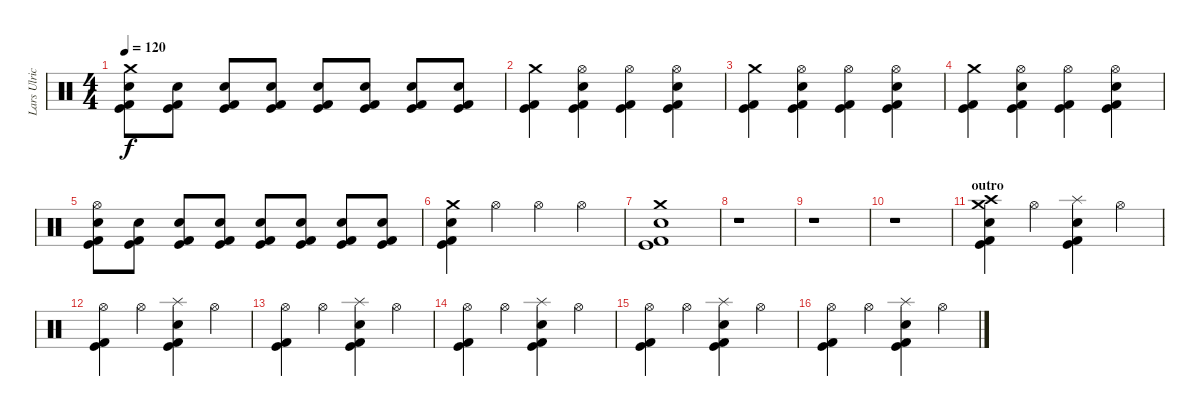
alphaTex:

\track ("Lars Ulrich" "Lars Ulric") {instrument percussion}
\staff {score}
\articulation defaults
\ts (4 4)
\tempo 120
\clef neutral
\ks c
("Crash medium (hit)" "Snare (hit) 2" "Kick (hit) 2" "Kick (hit)").8{dy f} ("Snare (hit) 2" "Kick (hit) 2" "Kick (hit)").8 ("Snare (hit) 2" "Kick (hit) 2" "Kick (hit)").8 ("Snare (hit) 2" "Kick (hit) 2" "Kick (hit)").8 ("Snare (hit) 2" "Kick (hit) 2" "Kick (hit)").8 ("Snare (hit) 2" "Kick (hit) 2" "Kick (hit)").8 ("Snare (hit) 2" "Kick (hit) 2" "Kick (hit)").8 ("Snare (hit) 2" "Kick (hit) 2" "Kick (hit)").8 |
("Crash medium (hit)" "Kick (hit) 2" "Kick (hit)").4 ("Hi-Hat (open)" "Snare (hit) 2" "Kick (hit) 2" "Kick (hit)").4 ("Hi-Hat (open)" "Kick (hit) 2" "Kick (hit)").4 ("Hi-Hat (open)" "Snare (hit) 2" "Kick (hit) 2" "Kick (hit)").4 |
("Crash medium (hit)" "Kick (hit) 2" "Kick (hit)").4 ("Hi-Hat (open)" "Snare (hit) 2" "Kick (hit) 2" "Kick (hit)").4 ("Hi-Hat (open)" "Kick (hit) 2" "Kick (hit)").4 ("Hi-Hat (open)" "Snare (hit) 2" "Kick (hit) 2" "Kick (hit)").4 |
("Crash medium (hit)" "Kick (hit) 2" "Kick (hit)").4 ("Hi-Hat (open)" "Snare (hit) 2" "Kick (hit) 2" "Kick (hit)").4 ("Hi-Hat (open)" "Kick (hit) 2" "Kick (hit)").4 ("Hi-Hat (open)" "Snare (hit) 2" "Kick (hit) 2" "Kick (hit)").4 |
("Hi-Hat (open)" "Snare (hit) 2" "Kick (hit) 2" "Kick (hit)").8 ("Snare (hit) 2" "Kick (hit) 2" "Kick (hit)").8 ("Snare (hit) 2" "Kick (hit) 2" "Kick (hit)").8 ("Snare (hit) 2" "Kick (hit) 2" "Kick (hit)").8 ("Snare (hit) 2" "Kick (hit) 2" "Kick (hit)").8 ("Snare (hit) 2" "Kick (hit) 2" "Kick (hit)").8 ("Snare (hit) 2" "Kick (hit) 2" "Kick (hit)").8 ("Snare (hit) 2" "Kick (hit) 2" "Kick (hit)").8 |
("Crash medium (hit)" "Snare (hit) 2" "Kick (hit) 2" "Kick (hit)").4 "Hi-Hat (open)".4 "Hi-Hat (open)".4 "Hi-Hat (open)".4 |
("Crash medium (hit)" "Snare (hit) 2" "Kick (hit) 2" "Kick (hit)").1 |
r.1 |
r.1 |
r.1 |
\section ("" "outro")
("Crash high (hit)" "Crash medium (hit)" "Snare (hit) 2" "Kick (hit) 2" "Kick (hit)").4 "Hi-Hat (open)".4 ("Splash (hit)" "Snare (hit) 2" "Kick (hit) 2" "Kick (hit)").4 "Hi-Hat (open)".4 |
("Hi-Hat (open)" "Kick (hit) 2" "Kick (hit)").4 "Hi-Hat (open)".4 ("Splash (hit)" "Snare (hit) 2" "Kick (hit) 2" "Kick (hit)").4 "Hi-Hat (open)".4 |
("Hi-Hat (open)" "Kick (hit) 2" "Kick (hit)").4 "Hi-Hat (open)".4 ("Splash (hit)" "Snare (hit) 2" "Kick (hit) 2" "Kick (hit)").4 "Hi-Hat (open)".4 |
("Hi-Hat (open)" "Kick (hit) 2" "Kick (hit)").4 "Hi-Hat (open)".4 ("Splash (hit)" "Snare (hit) 2" "Kick (hit) 2" "Kick (hit)").4 "Hi-Hat (open)".4 |
("Hi-Hat (open)" "Kick (hit) 2" "Kick (hit)").4 "Hi-Hat (open)".4 ("Splash (hit)" "Snare (hit) 2" "Kick (hit) 2" "Kick (hit)").4 "Hi-Hat (open)".4 |
("Hi-Hat (open)" "Kick (hit) 2" "Kick (hit)").4 "Hi-Hat (open)".4 ("Splash (hit)" "Snare (hit) 2" "Kick (hit) 2" "Kick (hit)").4 "Hi-Hat (open)".4
